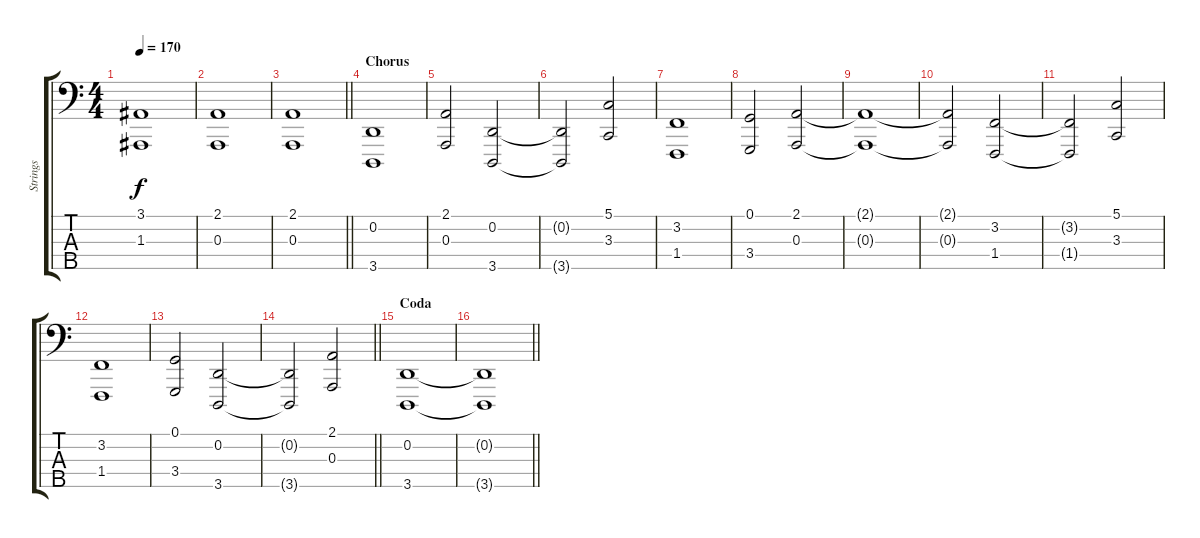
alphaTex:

\track ("Strings" "Strings") {instrument stringensemble1}
\staff {score tabs}
\tuning (G2 D2 A1 E1 B0) {hide}
\ts (4 4)
\tempo 170
\clef f4
\ks c
(3.1 1.3).1{dy f} |
(2.1 0.3).1 |
\barLineRight lightlight
(2.1 0.3).1 |
\section ("" "Chorus ")
(0.2 3.5).1 |
(2.1 0.3).2 (0.2 3.5).2 |
(0.2{t} 3.5{t}).2 (5.1 3.3).2 |
(3.2 1.4).1 |
(0.1 3.4).2 (2.1 0.3).2 |
(2.1{t} 0.3{t}).1 |
(2.1{t} 0.3{t}).2 (3.2 1.4).2 |
(3.2{t} 1.4{t}).2 (5.1 3.3).2 |
(3.2 1.4).1 |
(0.1 3.4).2 (0.2 3.5).2 |
\barLineRight lightlight
(0.2{t} 3.5{t}).2 (2.1 0.3).2 |
\section ("" "Coda")
(0.2 3.5).1 |
\barLineRight lightlight
(0.2{t} 3.5{t}).1
